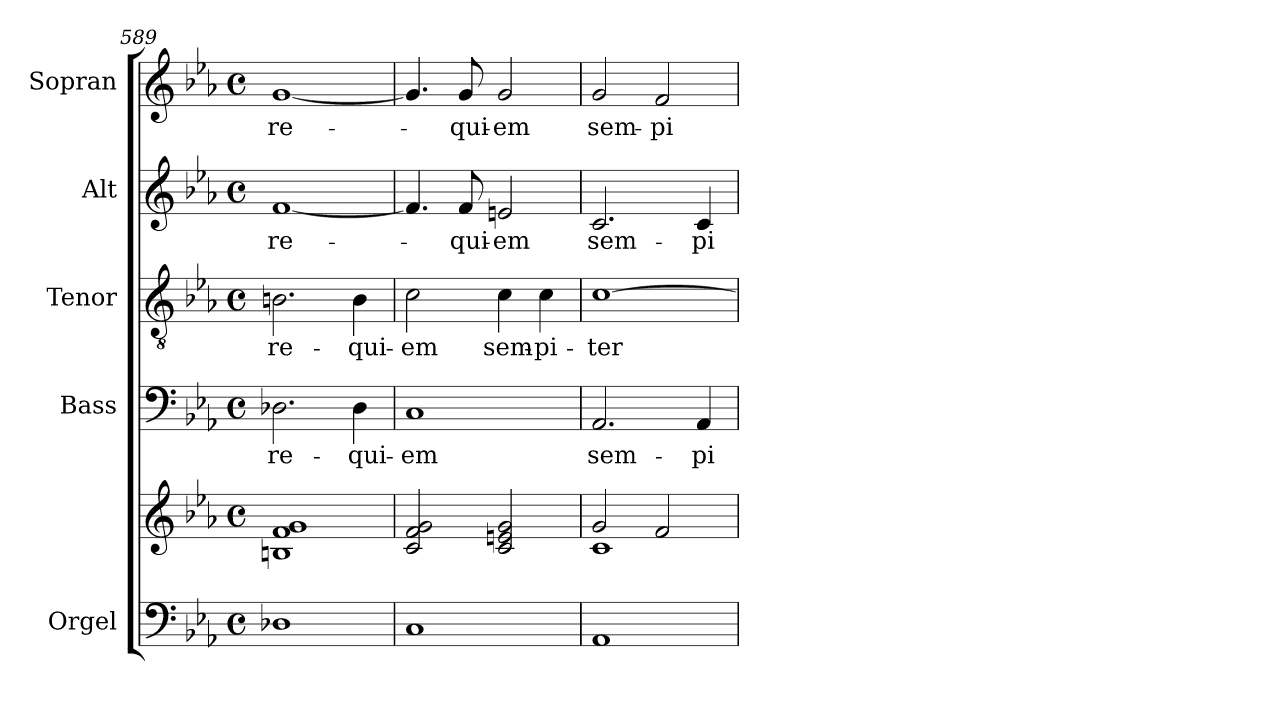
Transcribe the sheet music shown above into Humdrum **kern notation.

**kern	**kern	**kern	**text	**kern	**text	**kern	**text	**kern	**text
*part5	*part5	*part4	*part4	*part3	*part3	*part2	*part2	*part1	*part1
*staff6	*staff5	*staff4	*staff4	*staff3	*staff3	*staff2	*staff2	*staff1	*staff1
*I"Orgel	*	*I"Bass	*	*I"Tenor	*	*I"Alt	*	*I"Sopran	*
*I'Org.	*	*I'B.	*	*I'T.	*	*I'A.	*	*I'S.	*
*clefF4	*clefG2	*clefF4	*	*clefGv2	*	*clefG2	*	*clefG2	*
*k[b-e-a-]	*k[b-e-a-]	*k[b-e-a-]	*	*k[b-e-a-]	*	*k[b-e-a-]	*	*k[b-e-a-]	*
*E-:	*E-:	*E-:	*	*E-:	*	*E-:	*	*E-:	*
*M4/4	*M4/4	*M4/4	*	*M4/4	*	*M4/4	*	*M4/4	*
*met(c)	*met(c)	*met(c)	*	*met(c)	*	*met(c)	*	*met(c)	*
=589	=589	=589	=589	=589	=589	=589	=589	=589	=589
!	!	!	!LO:LY:b	!	!LO:LY:b	!	!LO:LY:b	!	!LO:LY:b
1D-X	1Bn 1f 1g	2.D-X\	re-	2.Bn\	re-	[1f	re-	[1g	re-
!	!	!	!LO:LY:b	!	!LO:LY:b	!	!	!	!
.	.	4D-\	-qui-	4B\	-qui-	.	.	.	.
=590	=590	=590	=590	=590	=590	=590	=590	=590	=590
!	!	!	!LO:LY:b	!	!LO:LY:b	!	!	!	!
1C	2c/ 2f/ 2g/	1C	-em	2c\	-em	4.f/]	.	4.g/]	.
!	!	!	!	!	!	!	!LO:LY:b	!	!LO:LY:b
.	.	.	.	.	.	8f/	-qui-	8g/	-qui-
!	!	!	!	!	!LO:LY:b	!	!LO:LY:b	!	!LO:LY:b
.	2c/ 2en/ 2g/	.	.	4c\	sem-	2en/	-em	2g/	-em
!	!	!	!	!	!LO:LY:b	!	!	!	!
.	.	.	.	4c\	-pi-	.	.	.	.
=591	=591	=591	=591	=591	=591	=591	=591	=591	=591
*	*^	*	*	*	*	*	*	*	*
!	!	!	!	!LO:LY:b	!	!LO:LY:b	!	!LO:LY:b	!	!LO:LY:b
1AA-	2g/	1c	2.AA-/	sem-	[1c	-ter-	2.c/	sem-	2g/	sem-
!	!	!	!	!	!	!	!	!	!	!LO:LY:b
.	2f/	.	.	.	.	.	.	.	2f/	-pi-
!	!	!	!	!LO:LY:b	!	!	!	!LO:LY:b	!	!
.	.	.	4AA-/	-pi-	.	.	4c/	-pi-	.	.
*	*v	*v	*	*	*	*	*	*	*	*
=	=	=	=	=	=	=	=	=	=
*-	*-	*-	*-	*-	*-	*-	*-	*-	*-
